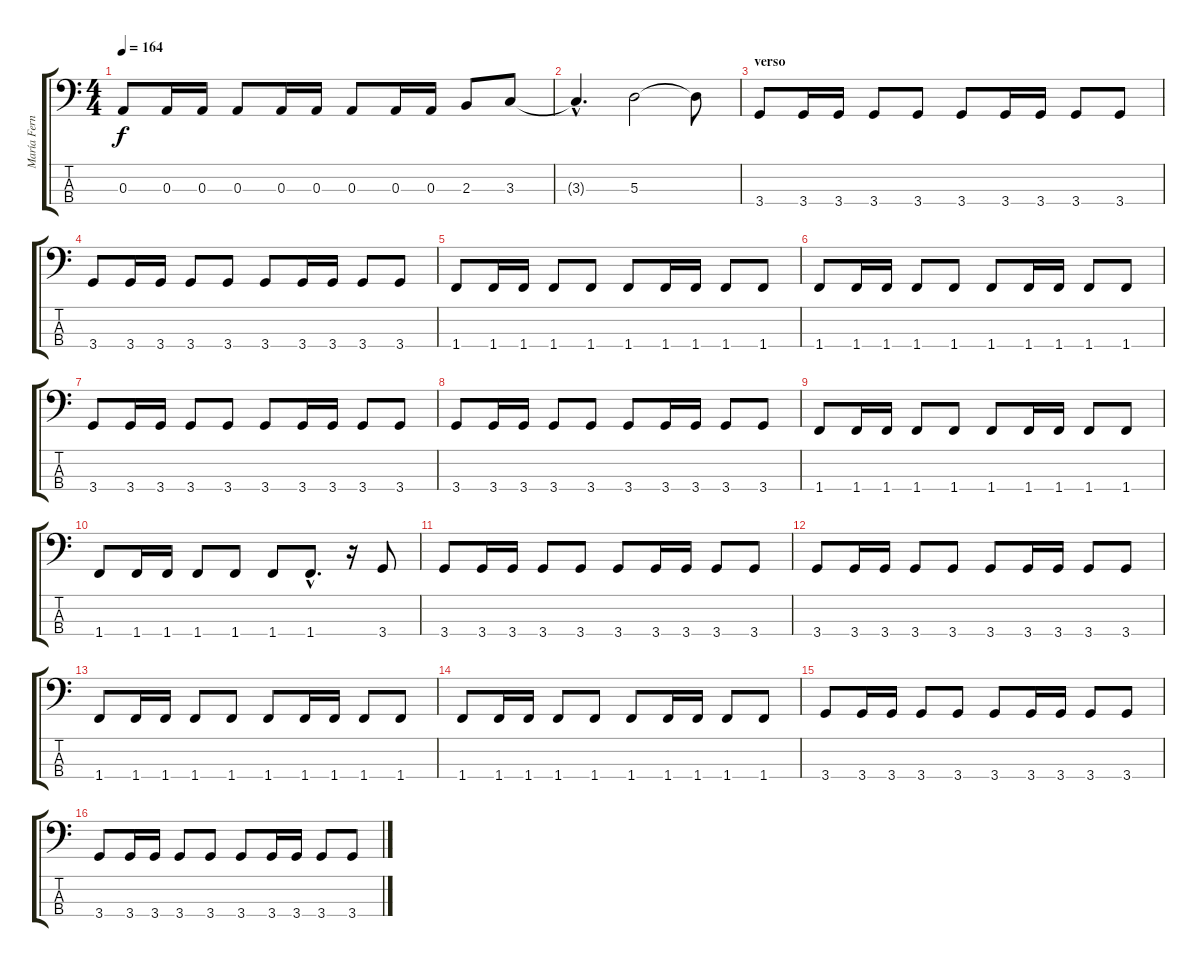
\track ("María Fernanda (bajo)" "María Fern") {instrument electricbasspick}
\staff {score tabs}
\tuning (G2 D2 A1 E1) {hide}
\ts (4 4)
\tempo 164
\clef f4
\ks c
0.3.8{dy f} 0.3.16 0.3.16 0.3.8 0.3.16 0.3.16 0.3.8 0.3.16 0.3.16 2.3.8 3.3.8 |
3.3{hac t}.4{d} 5.3.2 5.3{t}.8 |
\section ("" "verso")
3.4.8 3.4.16 3.4.16 3.4.8 3.4.8 3.4.8 3.4.16 3.4.16 3.4.8 3.4.8 |
3.4.8 3.4.16 3.4.16 3.4.8 3.4.8 3.4.8 3.4.16 3.4.16 3.4.8 3.4.8 |
1.4.8 1.4.16 1.4.16 1.4.8 1.4.8 1.4.8 1.4.16 1.4.16 1.4.8 1.4.8 |
1.4.8 1.4.16 1.4.16 1.4.8 1.4.8 1.4.8 1.4.16 1.4.16 1.4.8 1.4.8 |
3.4.8 3.4.16 3.4.16 3.4.8 3.4.8 3.4.8 3.4.16 3.4.16 3.4.8 3.4.8 |
3.4.8 3.4.16 3.4.16 3.4.8 3.4.8 3.4.8 3.4.16 3.4.16 3.4.8 3.4.8 |
1.4.8 1.4.16 1.4.16 1.4.8 1.4.8 1.4.8 1.4.16 1.4.16 1.4.8 1.4.8 |
1.4.8 1.4.16 1.4.16 1.4.8 1.4.8 1.4.8 1.4{hac}.8{d} r.16 3.4.8 |
3.4.8 3.4.16 3.4.16 3.4.8 3.4.8 3.4.8 3.4.16 3.4.16 3.4.8 3.4.8 |
3.4.8 3.4.16 3.4.16 3.4.8 3.4.8 3.4.8 3.4.16 3.4.16 3.4.8 3.4.8 |
1.4.8 1.4.16 1.4.16 1.4.8 1.4.8 1.4.8 1.4.16 1.4.16 1.4.8 1.4.8 |
1.4.8 1.4.16 1.4.16 1.4.8 1.4.8 1.4.8 1.4.16 1.4.16 1.4.8 1.4.8 |
3.4.8 3.4.16 3.4.16 3.4.8 3.4.8 3.4.8 3.4.16 3.4.16 3.4.8 3.4.8 |
3.4.8 3.4.16 3.4.16 3.4.8 3.4.8 3.4.8 3.4.16 3.4.16 3.4.8 3.4.8
